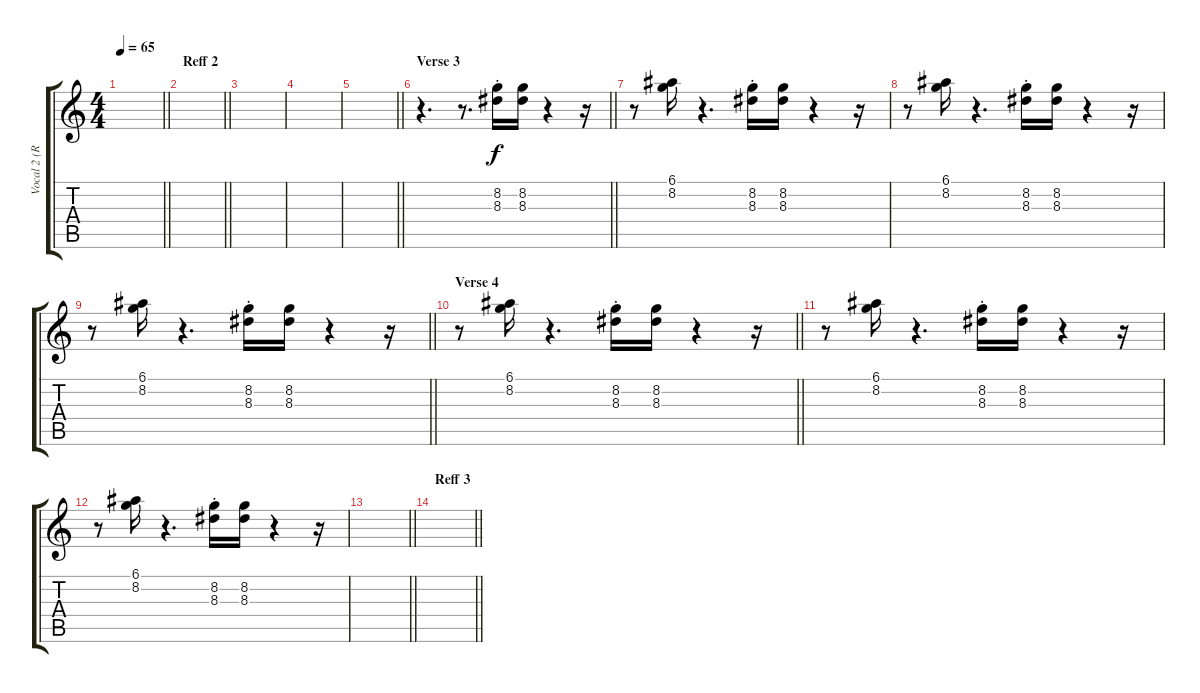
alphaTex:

\track ("Vocal 2 (Rap)" "Vocal 2 (R") {instrument contrabass}
\staff {score tabs}
\tuning (E4 B3 G3 D3 A2 E2) {hide}
\ts (4 4)
\tempo 65
\clef g2
\barLineRight lightlight
\ks c
|
\section ("" "Reff 2")
\barLineRight lightlight
|
|
|
\barLineRight lightlight
|
\section ("" "Verse 3")
\barLineRight lightlight
r.4{d} r.8{d} (8.2{st} 8.3).16 (8.2 8.3).16 r.4 r.16 |
r.8 (6.1 8.2).16 r.4{d} (8.2{st} 8.3).16 (8.2 8.3).16 r.4 r.16 |
r.8 (6.1 8.2).16 r.4{d} (8.2{st} 8.3).16 (8.2 8.3).16 r.4 r.16 |
\barLineRight lightlight
r.8 (6.1 8.2).16 r.4{d} (8.2{st} 8.3).16 (8.2 8.3).16 r.4 r.16 |
\section ("" "Verse 4")
\barLineRight lightlight
r.8 (6.1 8.2).16 r.4{d} (8.2{st} 8.3).16 (8.2 8.3).16 r.4 r.16 |
r.8 (6.1 8.2).16 r.4{d} (8.2{st} 8.3).16 (8.2 8.3).16 r.4 r.16 |
r.8 (6.1 8.2).16 r.4{d} (8.2{st} 8.3).16 (8.2 8.3).16 r.4 r.16 |
\barLineRight lightlight
|
\section ("" "Reff 3")
\barLineRight lightlight
